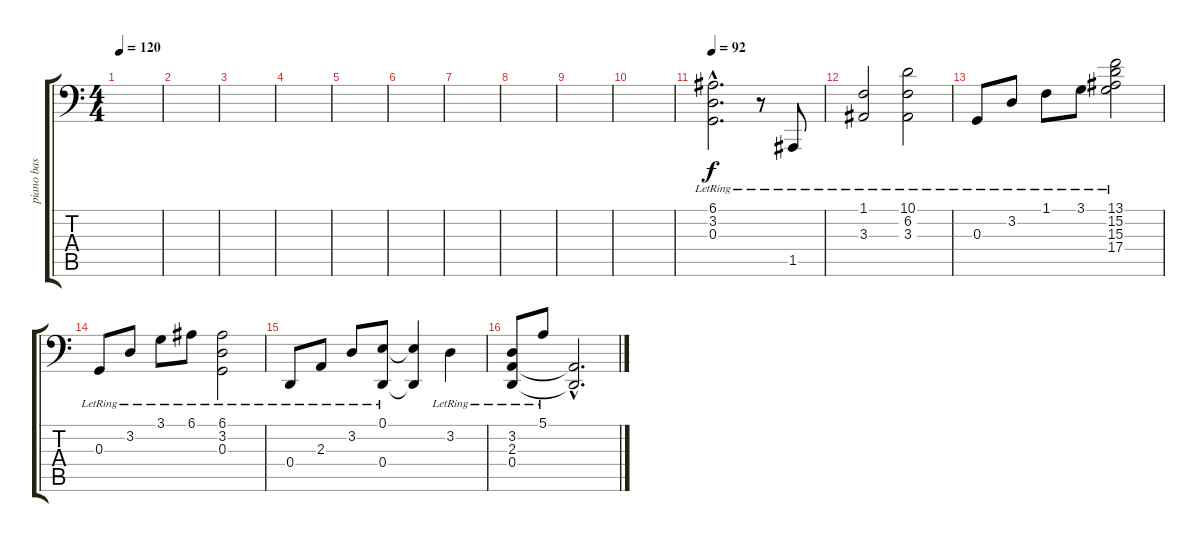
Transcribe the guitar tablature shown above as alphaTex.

\track ("piano bas" "piano bas") {instrument acousticgrandpiano}
\staff {score tabs}
\tuning (E3 B2 G2 D2 A1 E1) {hide}
\ts (4 4)
\tempo 120
\tempo 84
\tempo 120
\clef f4
\ks c
|
|
|
|
|
|
|
|
|
|
\tempo 92
(6.1{hac lr} 3.2{hac lr} 0.3{hac lr}).2{d} r.8 1.5{lr}.8 |
(1.1{lr} 3.3{lr}).2 (10.1{lr} 6.2{lr} 3.3{lr}).2 |
0.3{lr}.8 3.2{lr}.8 1.1{lr}.8 3.1{lr}.8 (13.1{lr} 15.2{lr} 15.3{lr} 17.4{lr}).2 |
0.3{lr}.8 3.2{lr}.8 3.1{lr}.8 6.1{lr}.8 (6.1{lr} 3.2{lr} 0.3{lr}).2 |
0.4{lr}.8 2.3{lr}.8 3.2{lr}.8 (0.1{lr} 0.4{lr}).8 (0.1{t} 0.4{t}).4 3.2{lr}.4 |
(3.2{lr} 2.3{lr} 0.4{lr}).8 5.1{lr}.8 (2.3{hac t} 0.4{hac t}).2{d}
